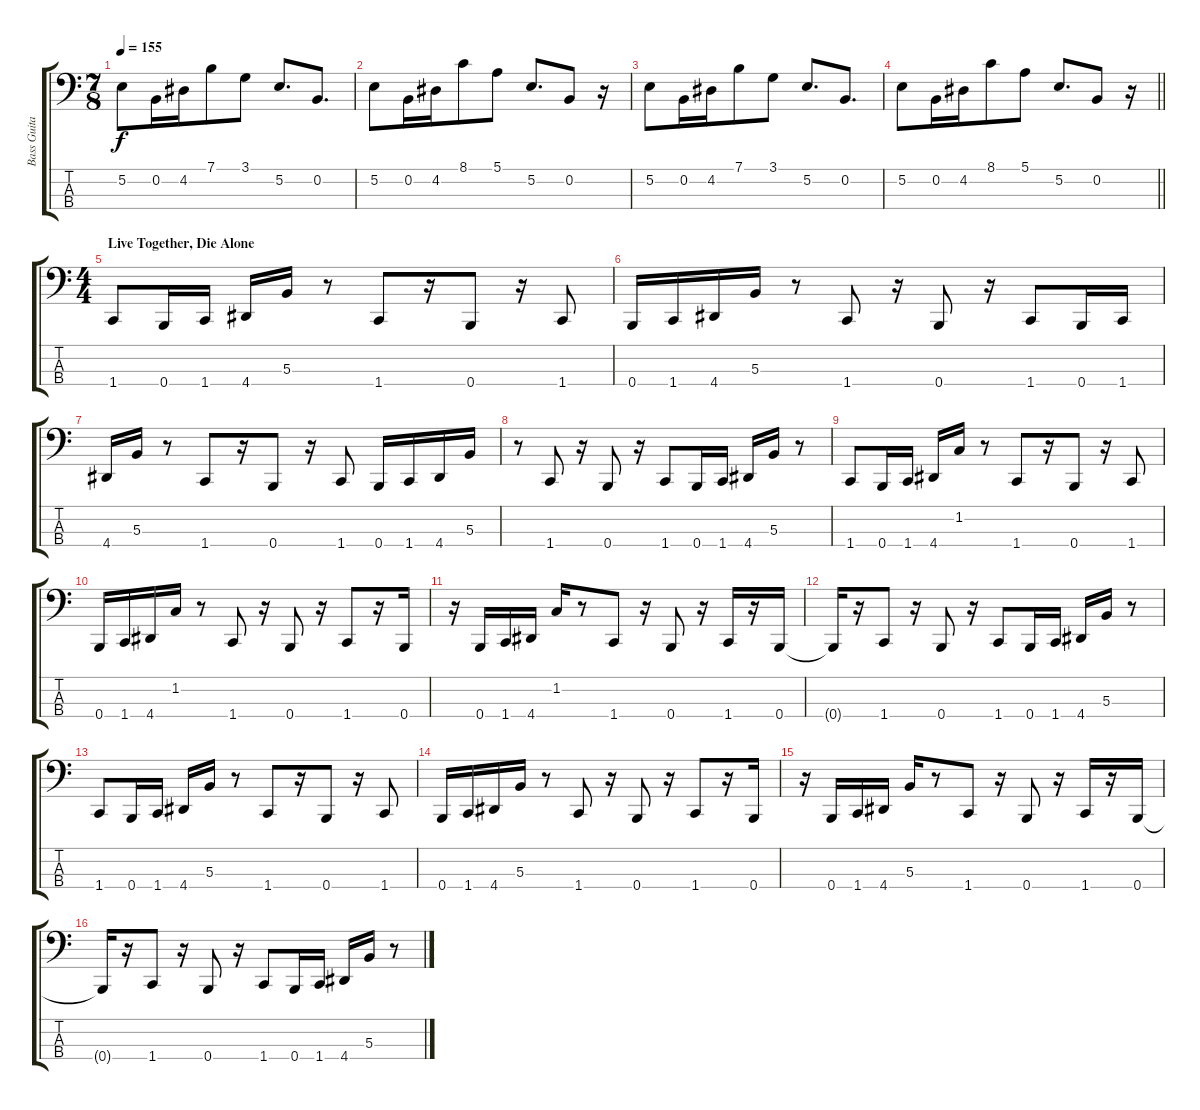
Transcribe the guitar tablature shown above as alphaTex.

\track ("Bass Guitar" "Bass Guita") {instrument electricbasspick}
\staff {score tabs}
\tuning (E2 B1 Gb1 B0) {hide}
\ts (7 8)
\tempo 155
\clef f4
\ks c
5.2.8{dy f} 0.2.16 4.2.16 7.1.8 3.1.8 5.2.8{d} 0.2.8{d} |
5.2.8 0.2.16 4.2.16 8.1.8 5.1.8 5.2.8{d} 0.2.8 r.16 |
5.2.8 0.2.16 4.2.16 7.1.8 3.1.8 5.2.8{d} 0.2.8{d} |
\barLineRight lightlight
5.2.8 0.2.16 4.2.16 8.1.8 5.1.8 5.2.8{d} 0.2.8 r.16 |
\ts (4 4)
\section ("" "Live Together, Die Alone")
1.4.8 0.4.16 1.4.16 4.4.16 5.3.16 r.8 1.4.8 r.16 0.4.8 r.16 1.4.8 |
0.4.16 1.4.16 4.4.16 5.3.16 r.8 1.4.8 r.16 0.4.8 r.16 1.4.8 0.4.16 1.4.16 |
4.4.16 5.3.16 r.8 1.4.8 r.16 0.4.8 r.16 1.4.8 0.4.16 1.4.16 4.4.16 5.3.16 |
r.8 1.4.8 r.16 0.4.8 r.16 1.4.8 0.4.16 1.4.16 4.4.16 5.3.16 r.8 |
1.4.8 0.4.16 1.4.16 4.4.16 1.2.16 r.8 1.4.8 r.16 0.4.8 r.16 1.4.8 |
0.4.16 1.4.16 4.4.16 1.2.16 r.8 1.4.8 r.16 0.4.8 r.16 1.4.8 r.16 0.4.16 |
r.16 0.4.16 1.4.16 4.4.16 1.2.16 r.8 1.4.8 r.16 0.4.8 r.16 1.4.16 r.16 0.4.16 |
0.4{t}.16 r.16 1.4.8 r.16 0.4.8 r.16 1.4.8 0.4.16 1.4.16 4.4.16 5.3.16 r.8 |
1.4.8 0.4.16 1.4.16 4.4.16 5.3.16 r.8 1.4.8 r.16 0.4.8 r.16 1.4.8 |
0.4.16 1.4.16 4.4.16 5.3.16 r.8 1.4.8 r.16 0.4.8 r.16 1.4.8 r.16 0.4.16 |
r.16 0.4.16 1.4.16 4.4.16 5.3.16 r.8 1.4.8 r.16 0.4.8 r.16 1.4.16 r.16 0.4.16 |
0.4{t}.16 r.16 1.4.8 r.16 0.4.8 r.16 1.4.8 0.4.16 1.4.16 4.4.16 5.3.16 r.8
